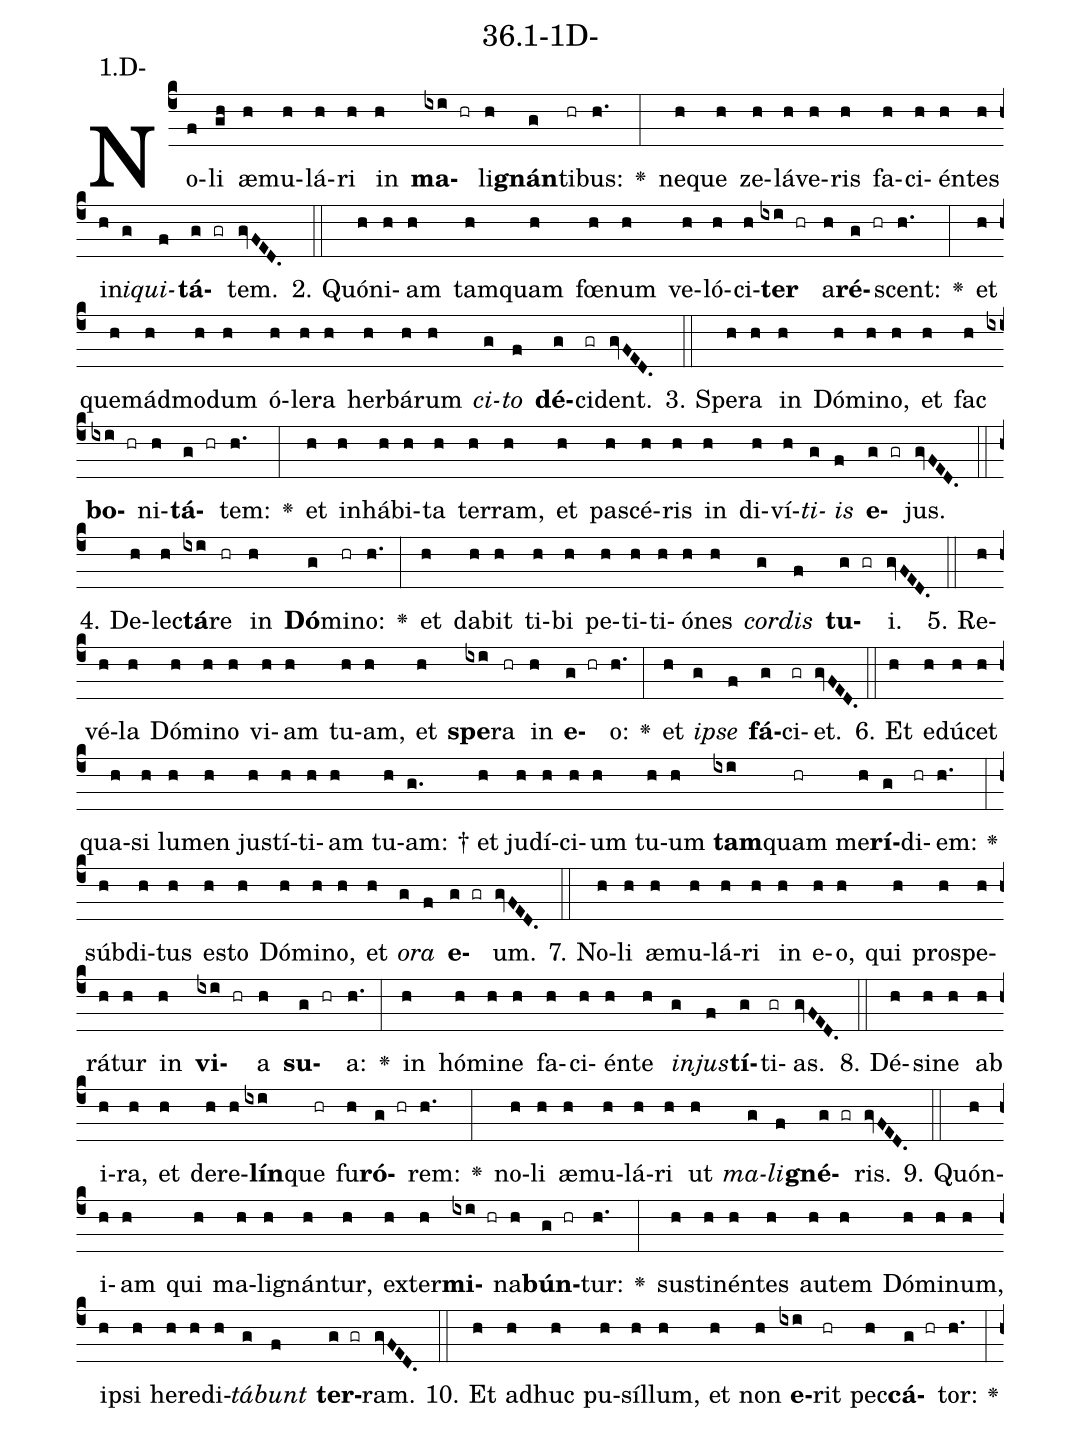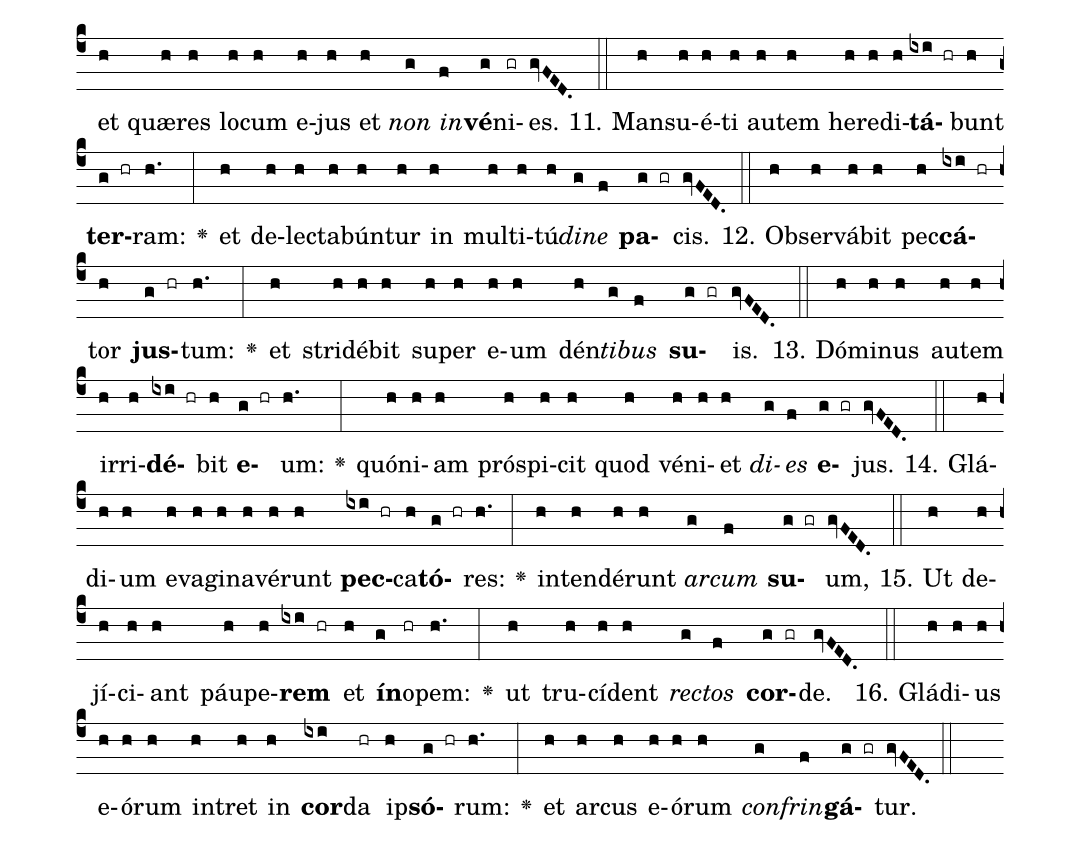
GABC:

name: 36.1-1D-;
annotation: 1.D-;
%%
(c4)No(f)li(gh) æ(h)mu(h)lá(h)ri(h) in(h) <b>ma</b>(ixi hr)li(h)<b>gnán</b>(g)ti(hr)bus:(h.) <v>\greheightstar</v>(:) ne(h)que(h) ze(h)lá(h)ve(h)ris(h) fa(h)ci(h)én(h)tes(h) in(h)<i>i</i>(g)<i>qui</i>(f)<b>tá</b>(g gr)tem.(gvFED.) (::)
2. Quón(h)i(h)am(h) tam(h)quam(h) fœ(h)num(h) ve(h)ló(h)ci(h)<b>ter</b>(ixi hr) a(h)<b>ré</b>(g hr)scent:(h.) <v>\greheightstar</v>(:) et(h) quem(h)ád(h)mo(h)dum(h) ó(h)le(h)ra(h) her(h)bá(h)rum(h) <i>ci</i>(g)<i>to</i>(f) <b>dé</b>(g)ci(gr)dent.(gvFED.) (::)
3. Spe(h)ra(h) in(h) Dó(h)mi(h)no,(h) et(h) fac(h) <b>bo</b>(ixi hr)ni(h)<b>tá</b>(g hr)tem:(h.) <v>\greheightstar</v>(:) et(h) in(h)há(h)bi(h)ta(h) ter(h)ram,(h) et(h) pa(h)scé(h)ris(h) in(h) di(h)ví(h)<i>ti</i>(g)<i>is</i>(f) <b>e</b>(g gr)jus.(gvFED.) (::)
4. De(h)lec(h)<b>tá</b>(ixi)re(hr) in(h) <b>Dó</b>(g)mi(hr)no:(h.) <v>\greheightstar</v>(:) et(h) da(h)bit(h) ti(h)bi(h) pe(h)ti(h)ti(h)ó(h)nes(h) <i>cor</i>(g)<i>dis</i>(f) <b>tu</b>(g gr)i.(gvFED.) (::)
5. Re(h)vé(h)la(h) Dó(h)mi(h)no(h) vi(h)am(h) tu(h)am,(h) et(h) <b>spe</b>(ixi)ra(hr) in(h) <b>e</b>(g hr)o:(h.) <v>\greheightstar</v>(:) et(h) <i>ip</i>(g)<i>se</i>(f) <b>fá</b>(g)ci(gr)et.(gvFED.) (::)
6. Et(h) e(h)dú(h)cet(h) qua(h)si(h) lu(h)men(h) jus(h)tí(h)ti(h)am(h) tu(h)am: †(g.) et(h) ju(h)dí(h)ci(h)um(h) tu(h)um(h) <b>tam</b>(ixi)quam(hr) me(h)<b>rí</b>(g)di(hr)em:(h.) <v>\greheightstar</v>(:) súb(h)di(h)tus(h) es(h)to(h) Dó(h)mi(h)no,(h) et(h) <i>o</i>(g)<i>ra</i>(f) <b>e</b>(g gr)um.(gvFED.) (::)
7. No(h)li(h) æ(h)mu(h)lá(h)ri(h) in(h) e(h)o,(h) qui(h) pro(h)spe(h)rá(h)tur(h) in(h) <b>vi</b>(ixi hr)a(h) <b>su</b>(g hr)a:(h.) <v>\greheightstar</v>(:) in(h) hó(h)mi(h)ne(h) fa(h)ci(h)én(h)te(h) <i>in</i>(g)<i>jus</i>(f)<b>tí</b>(g)ti(gr)as.(gvFED.) (::)
8. Dé(h)si(h)ne(h) ab(h) i(h)ra,(h) et(h) de(h)re(h)<b>lín</b>(ixi)que(hr) fu(h)<b>ró</b>(g hr)rem:(h.) <v>\greheightstar</v>(:) no(h)li(h) æ(h)mu(h)lá(h)ri(h) ut(h) <i>ma</i>(g)<i>li</i>(f)<b>gné</b>(g gr)ris.(gvFED.) (::)
9. Quón(h)i(h)am(h) qui(h) ma(h)li(h)gnán(h)tur,(h) ex(h)ter(h)<b>mi</b>(ixi hr)na(h)<b>bún</b>(g hr)tur:(h.) <v>\greheightstar</v>(:) sus(h)ti(h)nén(h)tes(h) au(h)tem(h) Dó(h)mi(h)num,(h) ip(h)si(h) he(h)re(h)di(h)<i>tá</i>(g)<i>bunt</i>(f) <b>ter</b>(g gr)ram.(gvFED.) (::)
10. Et(h) ad(h)huc(h) pu(h)síl(h)lum,(h) et(h) non(h) <b>e</b>(ixi)rit(hr) pec(h)<b>cá</b>(g hr)tor:(h.) <v>\greheightstar</v>(:) et(h) quæ(h)res(h) lo(h)cum(h) e(h)jus(h) et(h) <i>non</i>(g) <i>in</i>(f)<b>vé</b>(g)ni(gr)es.(gvFED.) (::)
11. Man(h)su(h)é(h)ti(h) au(h)tem(h) he(h)re(h)di(h)<b>tá</b>(ixi hr)bunt(h) <b>ter</b>(g hr)ram:(h.) <v>\greheightstar</v>(:) et(h) de(h)lec(h)ta(h)bún(h)tur(h) in(h) mul(h)ti(h)tú(h)<i>di</i>(g)<i>ne</i>(f) <b>pa</b>(g gr)cis.(gvFED.) (::)
12. Ob(h)ser(h)vá(h)bit(h) pec(h)<b>cá</b>(ixi hr)tor(h) <b>jus</b>(g hr)tum:(h.) <v>\greheightstar</v>(:) et(h) stri(h)dé(h)bit(h) su(h)per(h) e(h)um(h) dén(h)<i>ti</i>(g)<i>bus</i>(f) <b>su</b>(g gr)is.(gvFED.) (::)
13. Dó(h)mi(h)nus(h) au(h)tem(h) ir(h)ri(h)<b>dé</b>(ixi hr)bit(h) <b>e</b>(g hr)um:(h.) <v>\greheightstar</v>(:) quón(h)i(h)am(h) pró(h)spi(h)cit(h) quod(h) vé(h)ni(h)et(h) <i>di</i>(g)<i>es</i>(f) <b>e</b>(g gr)jus.(gvFED.) (::)
14. Glá(h)di(h)um(h) e(h)va(h)gi(h)na(h)vé(h)runt(h) <b>pec</b>(ixi hr)ca(h)<b>tó</b>(g hr)res:(h.) <v>\greheightstar</v>(:) in(h)ten(h)dé(h)runt(h) <i>ar</i>(g)<i>cum</i>(f) <b>su</b>(g gr)um,(gvFED.) (::)
15. Ut(h) de(h)jí(h)ci(h)ant(h) páu(h)pe(h)<b>rem</b>(ixi hr) et(h) <b>ín</b>(g)o(hr)pem:(h.) <v>\greheightstar</v>(:) ut(h) tru(h)cí(h)dent(h) <i>rec</i>(g)<i>tos</i>(f) <b>cor</b>(g gr)de.(gvFED.) (::)
16. Glá(h)di(h)us(h) e(h)ó(h)rum(h) in(h)tret(h) in(h) <b>cor</b>(ixi)da(hr) ip(h)<b>só</b>(g hr)rum:(h.) <v>\greheightstar</v>(:) et(h) ar(h)cus(h) e(h)ó(h)rum(h) <i>con</i>(g)<i>frin</i>(f)<b>gá</b>(g gr)tur.(gvFED.) (::)
